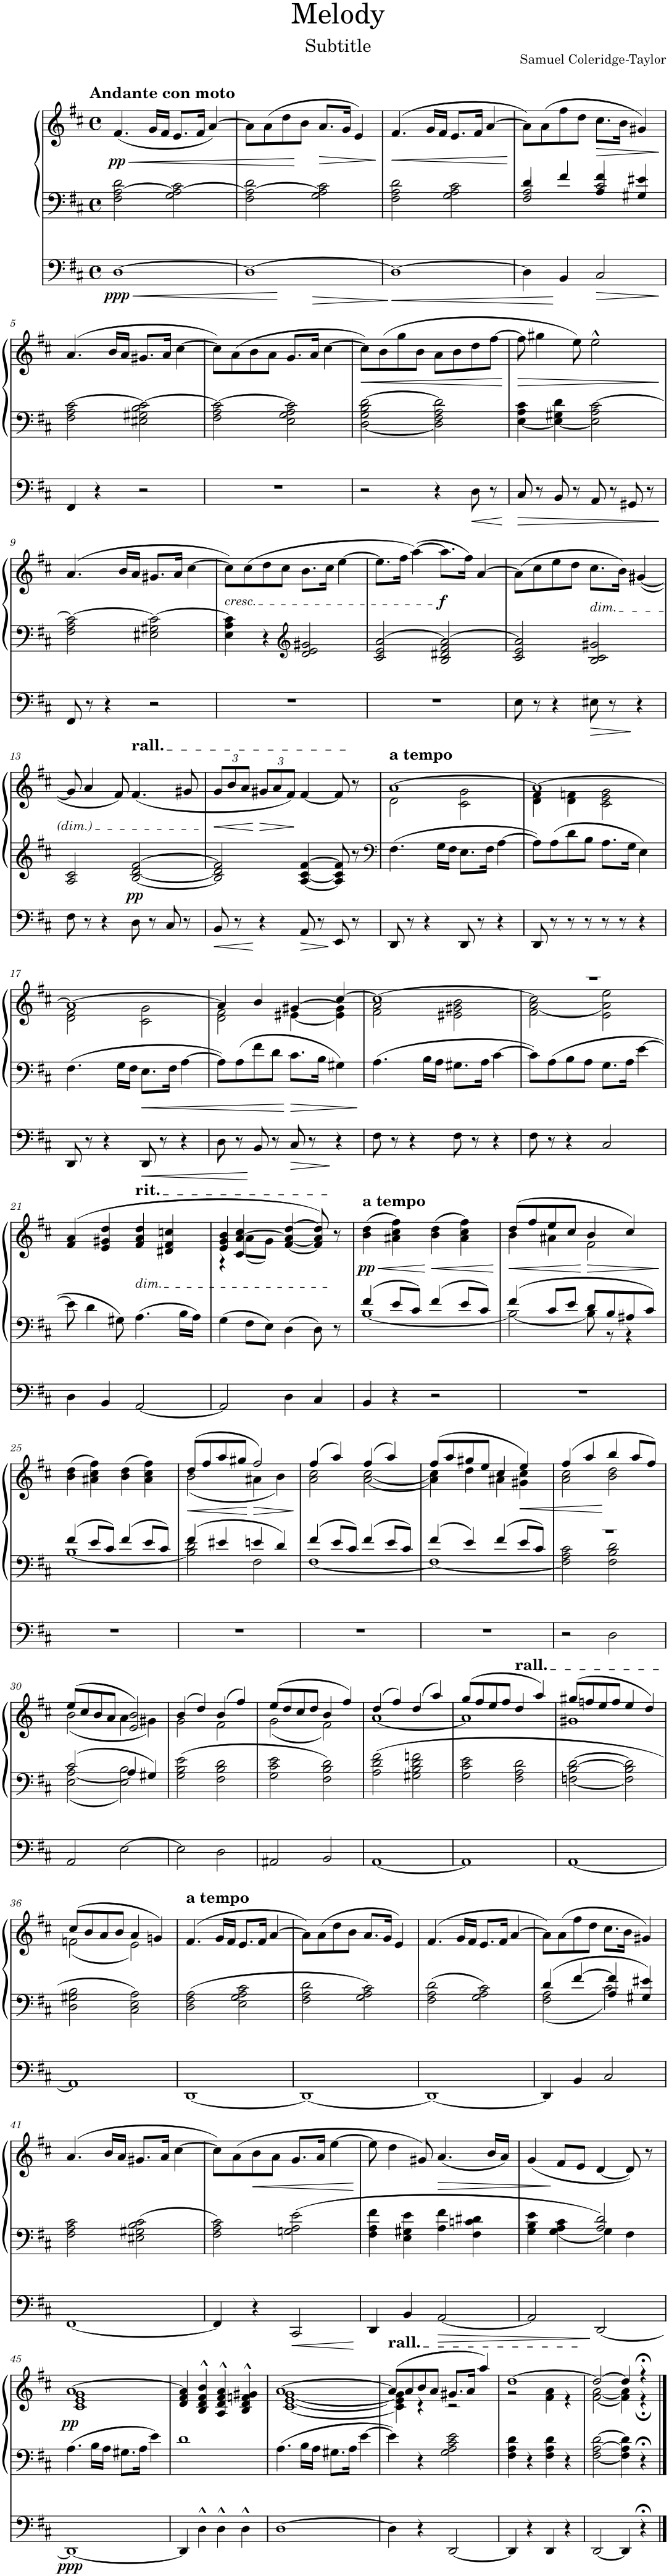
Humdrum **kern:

**kern	**kern	**kern	**dynam
*part1	*part1	*part1	*part1
*staff3	*staff2	*staff1	*staff1/2/3
*I"Organ	*	*	*
*I'Org.	*	*	*
*clefF4	*clefF4	*clefG2	*
*k[f#c#]	*k[f#c#]	*k[f#c#]	*
*M4/4	*M4/4	*M4/4	*
*met(c)	*met(c)	*met(c)	*
=1	=1	=1	=1
!	!	!LO:TX:a:B:t=Andante con moto	!
!	!	!	!LO:HP:b
!	!	!	!LO:DY:n=1:b=3
!	!	!	!LO:DY:n=2:b
[1D	2F#\ [2A\ 2d\	(4.f#/	< ppp pp
.	.	16g/LL	.
.	.	16f#/JJ	.
.	2G\ 2A\_ 2c#\	8.e/L	.
.	.	16f#/Jk	.
.	.	[4a/)	.
=2	=2	=2	=2
1D_	2F#\ 2A\_ 2d\	8a\L]	.
.	.	(8a\	.
.	.	8dd\	.
.	.	8b\J	[
!	!	!	!LO:HP:b
.	2G\ 2A\] 2c#\	8.a/L	>
.	.	16g/Jk	.
.	.	4e/)	.
.	.	.	]
=3	=3	=3	=3
!	!	!	!LO:HP:b
1D_	2F#\ 2A\ 2d\	(4.f#/	>
!	!	!	!LO:HP:b
.	.	16g/LL	<
.	.	16f#/JJ	.
.	2G\ 2A\ 2c#\	8.e/L	.
.	.	16f#/Jk	.
.	.	[4a/	.
.	.	.	]
=4	=4	=4	=4
*	*^	*	*
4D\]	2F#/ 2A/	4d/	8a\L])	.
.	.	.	(8a\	.
4BB/	.	4f#/	8ff#\	[
.	.	.	8dd\J	.
!	!	!	!	!LO:HP:b=3
!	!	!	!	!LO:HP:n=1:b
2C#/	2c#/	4A/ 4f#/	8.cc#\L	> >
.	.	.	16b\Jk	.
.	.	4G#X/ 4e#X/	4g#X/)	.
*	*v	*v	*	*
.	.	.	]
!!LO:LB:g=z
=5	=5	=5	=5
4FF#/	2F#\ 2A\ [2c#\	(4.a/	.
4r	.	.	.
.	.	16b/LL	.
.	.	16a/JJ	.
2r	2E#X\ 2G#X\ 2B\ 2c#\_	8.g#X/L	.
.	.	16a/Jk	.
.	.	[4cc#\	.
=6	=6	=6	=6
1r	2F#\ 2A\ 2c#\_	8cc#\L])	.
.	.	(8a\	.
.	.	8b\	.
.	.	8a\J	.
.	2E\ 2G\ 2A\ 2c#\]	8.g/L	.
.	.	16a/Jk	.
.	.	[4cc#\	.
=7	=7	=7	=7
!	!	!	!LO:HP:b
2r	[2D\ 2G\ 2B\ [2d\	8cc#\L])	<
.	.	(8b\	.
.	.	8gg\	.
.	.	8b\J	.
4r	2D\] 2F#\ 2A\ 2d\]	8a\L	.
.	.	8b\	.
!	!	!	!LO:HP:b=3
8D\	.	8dd\	<
8r	.	[8ff#\J	.
.	.	.	[ ]
=8	=8	=8	=8
!	!	!	!LO:HP:b
8C#/	[4E\ 4A\ 4c#\	8ff#\]	>
8r	.	4gg#X\	.
8BB/	4E\_ 4G#X\ 4d\	.	.
8r	.	8ee\)	.
8AA/	2E\] 2A\ [2c#\	2ee^^\	.
8r	.	.	.
8GG#X/	.	.	.
8r	.	.	.
.	.	.	] [
!!LO:LB:g=z
=9	=9	=9	=9
8FF#/	2F#\ 2A\ 2c#\_	(4.a/	.
8r	.	.	.
4r	.	.	.
.	.	16b/LL	.
.	.	16a/JJ	.
2r	2E#X\ 2G#X\ 2c#\_	8.g#X/L	.
.	.	16a/Jk	.
.	.	[4cc#\	.
=10	=10	=10	=10
!	!	!LO:TX:b:i:t=cresc.	!
1r	4E\ 4A\ 4c#\]	8cc#\L])	.
.	.	(8cc#\	.
.	4r	8dd\	.
.	.	8cc#\J	.
*	*clefG2	*	*
.	2d/ 2e/ 2g#X/	8.b\L	.
.	.	16cc#\Jk	.
.	.	[4ee\	.
=11	=11	=11	=11
1r	2c#/ 2e/ [2a/	8.ee\L]	.
.	.	16ff#\Jk	.
.	.	([4aa\)	.
!	!	!	!LO:DY:b
.	2B/ 2d#X/ 2f#/ 2a/_	8.aa\L]	f
.	.	16ff#\Jk)	.
.	.	[4a/	.
=12	=12	=12	=12
8E\	2c#/ 2e/ 2a/]	(8a\L]	.
8r	.	8cc#\	.
4r	.	8ee\	.
.	.	8dd\J	.
!	!	!LO:TX:b:i:t=dim.	!
!	!	!	!LO:HP:b=3
8E#X\	2B/ 2c#/ 2g#X/	8.cc#\L	>
8r	.	.	.
.	.	16b\Jk)	.
4r	.	([4g#X/	.
!!LO:LB:g=z
=13	=13	=13	=13
8F#\	2A/ 2c#/	8g#/]	.
8r	.	4a/	.
4r	.	.	.
.	.	8f#/)	.
!	!	!LO:TX:a:t=rall.	!
!	!	!	!LO:DY:b=2
8D\	[2B/ [2d/ [2f#/	(4.f#/	pp
8r	.	.	.
8C#/	.	.	.
8r	.	8g#X/	.
=14	=14	=14	=14
*	*	*Xbrackettup	*
!	!	!	!LO:HP:b
8BB/	2B/] 2d/] 2f#/]	12g/L	<
.	.	12b/	.
8r	.	.	.
.	.	12a/J	.
4r	.	12g#X/L	] ] ]
.	.	12a/	.
.	.	12f#/J)	.
8AA/	[4A/ [4c#/ [4f#/	[4f#/	[
8r	.	.	.
8EE/	8A/] 8c#/] 8f#/]	8f#/]	.
8r	8r	8r	.
=15	=15	=15	=15
*	*clefF4	*	*
*	*	*^	*
!	!	!LO:TX:a:B:t=a tempo	!	!
8DD/	4.F#\	[1a	2d\	.
8r	.	.	.	.
4r	.	.	.	.
.	16G\LL	.	.	.
.	16F#\JJ	.	.	.
8DD/	8.E\L	.	2c#\ 2g\	.
8r	.	.	.	.
.	16F#\Jk	.	.	.
4r	[4A\	.	.	.
=16	=16	=16	=16	=16
8DD/	8A\L]	1a_	4d\ 4f#\	.
8r	8A\	.	.	.
8r	8d\	.	4d\ 4fn\	.
8r	8B\J	.	.	.
8r	8.A\L	.	2c#\ 2e\ 2g\	.
8r	.	.	.	.
.	16G\Jk	.	.	.
4r	4E\	.	.	.
!!LO:LB:g=z	!!
=17	=17	=17	=17	=17
8DD/	4.F#\	1a_	2d\ 2f#\	.
8r	.	.	.	.
4r	.	.	.	.
.	16G\LL	.	.	.
.	16F#\JJ	.	.	.
8DD/	8.E\L	.	2c#\ 2g\	.
8r	.	.	.	.
.	16F#\Jk	.	.	.
4r	[4A\	.	.	.
=18	=18	=18	=18	=18
8D\	8A\L]	4a/]	2d\ 2f#\	.
8r	8A\	.	.	.
8BB/	8f#\	4b/	.	.
8r	8d\J	.	.	.
!	!	!	!	!LO:HP:b=3
8C#/	8.c#\L	[4g#X/	[4e#X\	>
8r	.	.	.	.
.	16B\Jk	.	.	.
4r	4G#X\	[4cc#/	4e#\] 4g#\]	.
=19	=19	=19	=19	=19
8F#\	4.A\	1cc#_	2f#\ 2a\	.
8r	.	.	.	.
4r	.	.	.	.
.	16B\LL	.	.	.
.	16A\JJ	.	.	.
8F#\	8.G#X\L	.	2e#X\ 2g#X\ 2b\	.
8r	.	.	.	.
.	16A\Jk	.	.	.
4r	[4c#\	.	.	.
=20	=20	=20	=20	=20
8F#\	8c#\L]	1r	2f#\ [2a\ 2cc#\]	.
8r	8A\	.	.	.
4r	8B\	.	.	.
.	8A\J	.	.	.
2C#/	8.G\L	.	2e\ 2a\] 2ee\	.
.	16A\Jk	.	.	.
.	[4e\	.	.	.
*	*	*v	*v	*
!!LO:LB:g=z
=21	=21	=21	=21
4D\	8e\]	(4f#/ 4a/	.
.	4d\	.	.
4BB/	.	4e/ 4g#X/ 4dd/	.
.	8G#X\	.	.
!	!	!LO:TX:b:i:t=dim.	!
!	!	!LO:TX:a:t=rit.	!
[2AA/	4.A\	4f#/ 4a/ 4dd/	.
.	.	4d#X/ 4f#/ 4ccn/	.
.	16B\LL	.	.
.	16A\JJ	.	.
=22	=22	=22	=22
*	*	*^	*
2AA/]	4G\	4e/ 4g/ 4b/	4r	.
.	8F#\L	4c#/ [4a/ 4cc#/	(8a\L	.
.	8E\J	.	8g\J)	.
4D\	4D\	[4f#/ 4a/_ [4dd/	2ryy	.
4C#/	8D\	8f#/] 8a/] 8dd/])	.	.
.	8r	8r	.	.
*	*	*v	*v	*
=23	=23	=23	=23
*	*^	*	*
!	!	!	!LO:TX:a:B:t=a tempo	!
!	!	!	!	!LO:HP:b
!	!	!	!	!LO:DY:n=1:b
4BB/	4f#/	[1B	(4b\ 4dd\	< pp
4r	8e/L	.	4a#X\ 4cc#\ 4ff#\)	.
.	8c#/J	.	.	.
!	!	!	!	!LO:HP:n=1:b
2r	4f#/	.	(4b\ 4dd\	] <
.	8e/L	.	4a#\ 4cc#\ 4ff#\)	.
.	8c#/J	.	.	.
*	*v	*v	*	*
.	.	.	[
=24	=24	=24	=24
*	*^	*	*
!	!	!	!	!LO:HP:b
*	*	*	*^	*
1r	4f#/	2B\_	(8dd/L	4b\	<
.	.	.	8ff#/	.	.
.	8c#/L	.	8ee/	4a#X\	.
.	8e/J	.	8cc#/J	.	.
!	!	!	!	!	!LO:HP:n=1:b
.	8d/L	8B\]	4b/	2f#\	[ >
.	8B/	8r	.	.	.
.	8A#X/	4r	4cc#/)	.	.
.	8c#/J	.	.	.	.
*	*v	*v	*	*	*
*	*	*v	*v	*
.	.	.	[
!!LO:LB:g=z
=25	=25	=25	=25
*	*^	*	*
1r	4f#/	[1B	(4b\ 4dd\	.
.	8e/L	.	4a#X\ 4cc#\ 4ff#\)	.
.	8c#/J	.	.	.
.	4f#/	.	(4b\ 4dd\	.
.	8e/L	.	4a#\ 4cc#\ 4ff#\)	.
.	8c#/J	.	.	.
=26	=26	=26	=26	=26
!	!	!	!	!LO:HP:b
*	*	*	*^	*
1r	4f#/	2B\] 2d\	(8dd/L	(2b\	<
.	.	.	8ff#/	.	.
.	4e#X/	.	8aa/	.	.
.	.	.	8gg#X/J	.	.
!	!	!	!	!	!LO:HP:n=1:b
.	4en/	2F#\	2ff#/)	4a#X\	] >
.	4d/	.	.	4b\)	.
*	*v	*v	*	*	*
*	*	*v	*v	*
.	.	.	[
=27	=27	=27	=27
*	*^	*^	*
1r	4f#/	[1F#	(4ff#/	2a\ 2cc#\	.
.	8e/L	.	4aa/)	.	.
.	8c#/J	.	.	.	.
.	4f#/	.	(4ff#/	[2a\ [2cc#\	.
.	8e/L	.	4aa/)	.	.
.	8c#/J	.	.	.	.
=28	=28	=28	=28	=28	=28
1r	4f#/	1F#_	(8ff#/L	4a\] 4cc#\]	.
.	.	.	8aa/	.	.
.	4e/	.	8gg#X/	4dd\	.
.	.	.	8ee/J	.	.
.	4f#/	.	4cc#/	4a#X\	.
!	!	!	!	!	!LO:HP:b
.	8e/L	.	4ee/)	4g#X\ 4cc#\	<
.	8c#/J	.	.	.	.
=29	=29	=29	=29	=29	=29
2r	1r	2F#\] 2A\ 2c#\	(4ff#/	2a\ 2cc#\	.
.	.	.	4aa/	.	.
2D\	.	2F#\ 2B\ 2d\	4bb/	2b\ 2dd\	]
.	.	.	8aa/L	.	.
.	.	.	8ff#/J)	.	.
!!LO:LB:g=z	!!
=30	=30	=30	=30	=30	=30
2AA/	2c#/	2E\ [2A\	(8ee/L	(2b\	.
.	.	.	8cc#/	.	.
.	.	.	8b/	.	.
.	.	.	8a/J	.	.
[2E\	4A/]	2E\ 2B\	2e/ 2b/)	4a\	.
.	4G#X/	.	.	4g#X\)	.
*	*v	*v	*	*	*
=31	=31	=31	=31	=31
2E\]	2G\ 2B\ 2e\	(4b/	2g\	.
.	.	4dd/)	.	.
2D\	2F#\ 2B\ 2d\	(4b/	2f#\	.
.	.	4ff#/)	.	.
=32	=32	=32	=32	=32
2AA#X/	2G\ 2c#\ 2e\	(8ee/L	(2g\	.
.	.	8dd/	.	.
.	.	8cc#/	.	.
.	.	8dd/J	.	.
2BB/	2F#\ 2B\ 2d\	4b/	2f#\)	.
.	.	4ff#/)	.	.
=33	=33	=33	=33	=33
[1AA	2A\ 2d\ 2f#\	(4dd/	[1a	.
.	.	4ff#/)	.	.
.	2G#X\ 2B\ 2d\ 2fn\	(4dd/	.	.
.	.	4aa/)	.	.
=34	=34	=34	=34	=34
1AA]	2G\ 2c#\ 2e\	(8gg/L	1a]	.
.	.	8ff#/	.	.
.	.	8ee/	.	.
.	.	8ff#/J	.	.
!	!	!LO:TX:a:t=rall.	!	!
.	2F#\ 2A\ 2d\	4dd/	.	.
.	.	4aa/)	.	.
=35	=35	=35	=35	=35
[1AA	[2Fn\ [2B\ [2d\	(8gg#X/L	1g#X	.
.	.	8ffn/	.	.
.	.	8ee/	.	.
.	.	8ff/J	.	.
.	2F\] 2B\] 2d\]	4ee/	.	.
.	.	4dd/)	.	.
!!LO:LB:g=z	!!
=36	=36	=36	=36	=36
1AA]	2D\ 2G#X\ 2B\	(8cc#/L	(2fn\	.
.	.	8b/	.	.
.	.	8a/	.	.
.	.	8b/J	.	.
.	2C#\ 2E\ 2A\	4a/	2e\)	.
.	.	4gn/)	.	.
*	*	*v	*v	*
=37	=37	=37	=37
!	!	!LO:TX:a:B:t=a tempo	!
[1DD	2D\ 2F#\ 2A\	(4.f#/	.
.	.	16g/LL	.
.	.	16f#/JJ	.
.	2E\ 2G\ 2A\ 2c#\	8.e/L	.
.	.	16f#/Jk	.
.	.	[4a/	.
=38	=38	=38	=38
1DD_	2F#\ 2A\ 2d\	8a\L])	.
.	.	(8a\	.
.	.	8dd\	.
.	.	8b\J	.
.	2G\ 2A\ 2c#\	8.a/L	.
.	.	16g/Jk	.
.	.	4e/)	.
=39	=39	=39	=39
1DD_	2F#\ 2A\ 2d\	(4.f#/	.
.	.	16g/LL	.
.	.	16f#/JJ	.
.	2G\ 2A\ 2c#\	8.e/L	.
.	.	16f#/Jk	.
.	.	[4a/	.
=40	=40	=40	=40
*	*^	*	*
4DD/]	4d/	2F#\ 2A\	8a\L])	.
.	.	.	(8a\	.
4BB/	[4f#/	.	8ff#\	.
.	.	.	8dd\J	.
2C#/	4A/ 4f#/]	2c#\	8.cc#\L	.
.	.	.	16b\Jk	.
.	4G#X/ 4e#X/	.	4g#X/)	.
*	*v	*v	*	*
!!LO:LB:g=z
=41	=41	=41	=41
[1FF#	2F#\ 2A\ 2c#\	(4.a/	.
.	.	16b/LL	.
.	.	16a/JJ	.
.	2E#X\ 2G#X\ 2B\ 2c#\	8.g#X/L	.
.	.	16a/Jk	.
.	.	[4cc#\	.
=42	=42	=42	=42
4FF#/]	2F#\ 2A\ 2c#\	8cc#\L])	.
.	.	(8a\	.
!	!	!	!LO:HP:b
4r	.	8b\	<
.	.	8a\J	.
!	!	!	!LO:HP:b=3
2CC#/	2Gn\ 2A\ 2e\	8.g/L	<
.	.	16a/Jk	.
.	.	[4ee\	.
.	.	.	[ [
=43	=43	=43	=43
4DD/	4F#\ 4A\ 4f#\	8ee\]	.
.	.	4dd\	.
4BB/	4E\ 4G#X\ 4e\	.	.
.	.	8g#X/)	.
[2AA/	4A\ 4f#\	(4.a/	.
.	4F#\ 4cn\ 4d#X\	.	.
.	.	16b/LL	.
.	.	16a/JJ)	.
=44	=44	=44	=44
*	*^	*	*
2AA/]	4G\ 4B\ 4e\	2ryy	(4g/	.
.	[4G\ 4A\ 4c#\	.	8f#/L	[
.	.	.	8e/J	.
[2DD/	2A/ 2d/	4G\]	[4d/	.
.	.	4F#\	8d/])	.
.	.	.	8r	.
*	*v	*v	*	*
!!LO:LB:g=z
=45	=45	=45	=45
*	*	*^	*
!	!	!	!	!LO:DY:b=3
!	!	!	!	!LO:DY:n=1:b
1DD_	4.A\	[1a	1c# 1e 1g	ppp pp
.	16B\LL	.	.	.
.	16A\JJ	.	.	.
.	8.G#X\L	.	.	.
.	16A\Jk	.	.	.
.	4e\	.	.	.
*	*	*v	*v	*
=46	=46	=46	=46
4DD/]	1d	4d/ 4f#/ 4a/]	.
4D^^\	.	4B/^^ 4d/^^ 4f#/^^ 4b/^^	.
4D^^\	.	4A/^^ 4d/^^ 4f#/^^ 4a/^^	.
4D^^\	.	4B/^^ 4d/^^ 4fn/^^ 4g#X/^^	.
=47	=47	=47	=47
*	*	*^	*
[1D	4.A\	[1a	[1c# [1e [1g	.
.	16B\LL	.	.	.
.	16A\JJ	.	.	.
.	8.G#X\L	.	.	.
.	16A\Jk	.	.	.
.	[4e\	.	.	.
=48	=48	=48	=48	=48
!	!	!LO:TX:a:t=rall.	!	!
4D\]	4e\]	(8a/L]	4c#\] 4e\] 4g\]	.
.	.	8a/	.	.
4r	4r	8b/	4r	.
.	.	8a/J	.	.
[2DD/	2G\ 2A\ 2c#\ 2e\	8.g#X/L	2r	.
.	.	16a/Jk	.	.
.	.	4aa/)	.	.
=49	=49	=49	=49	=49
4DD/]	4F#\ 4A\ 4d\	[1dd	2r	.
4r	4r	.	.	.
4DD/	4F#\ 4A\ 4d\	.	4f#\ 4a\	.
4r	4r	.	4r	.
=50	=50	=50	=50	=50
[2DD/	[2F#\ [2A\ [2d\	2dd/_	[2f#\ [2a\	.
4DD/]	4F#\] 4A\] 4d\]	4dd/]	4f#\] 4a\]	.
4r;<	4r;<	4r;<	4r;	.
*	*	*v	*v	*
==	==	==	==
*-	*-	*-	*-
